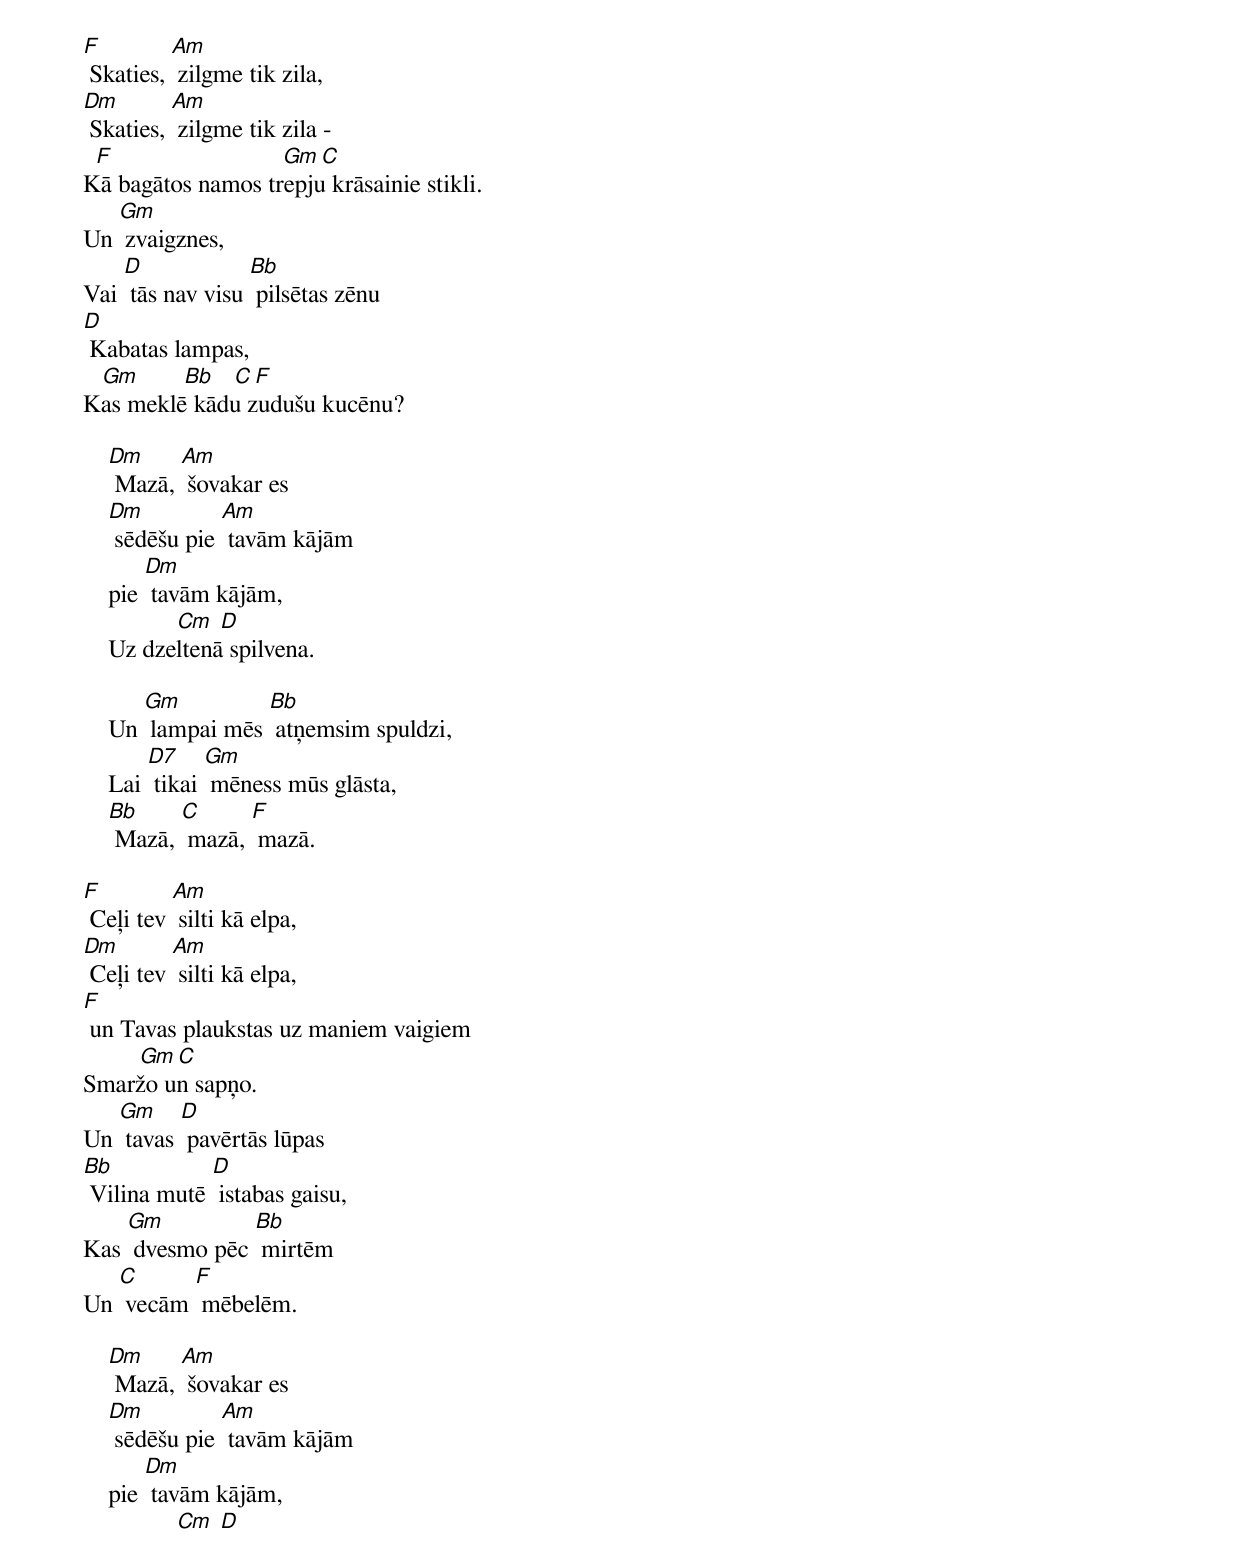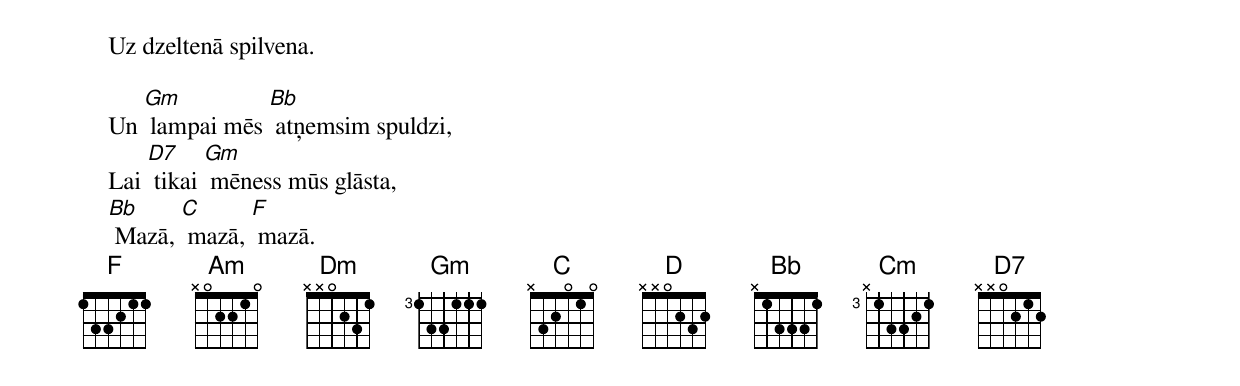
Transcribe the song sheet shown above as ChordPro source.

[F] Skaties, [Am] zilgme tik zila,
[Dm] Skaties, [Am] zilgme tik zila -
  [F]                           [Gm][C]
Kā bagātos namos trepju krāsainie stikli.
Un [Gm] zvaigznes,
Vai [D] tās nav visu [Bb] pilsētas zēnu
[D] Kabatas lampas,
   [Gm]       [Bb]   [C][F]
Kas meklē kādu zudušu kucēnu?

    [Dm] Mazā, [Am] šovakar es
    [Dm] sēdēšu pie [Am] tavām kājām
    pie [Dm] tavām kājām,
               [Cm] [D]
    Uz dzeltenā spilvena.

    Un [Gm] lampai mēs [Bb] atņemsim spuldzi,
    Lai [D7] tikai [Gm] mēness mūs glāsta,
    [Bb] Mazā, [C] mazā, [F] mazā.

[F] Ceļi tev [Am] silti kā elpa,
[Dm] Ceļi tev [Am] silti kā elpa,
[F] un Tavas plaukstas uz maniem vaigiem
         [Gm][C]
Smaržo un sapņo.
Un [Gm] tavas [D] pavērtās lūpas
[Bb] Vilina mutē [D] istabas gaisu,
Kas [Gm] dvesmo pēc [Bb] mirtēm
Un [C] vecām [F] mēbelēm.

    [Dm] Mazā, [Am] šovakar es
    [Dm] sēdēšu pie [Am] tavām kājām
    pie [Dm] tavām kājām,
               [Cm] [D]
    Uz dzeltenā spilvena.

    Un [Gm] lampai mēs [Bb] atņemsim spuldzi,
    Lai [D7] tikai [Gm] mēness mūs glāsta,
    [Bb] Mazā, [C] mazā, [F] mazā.
